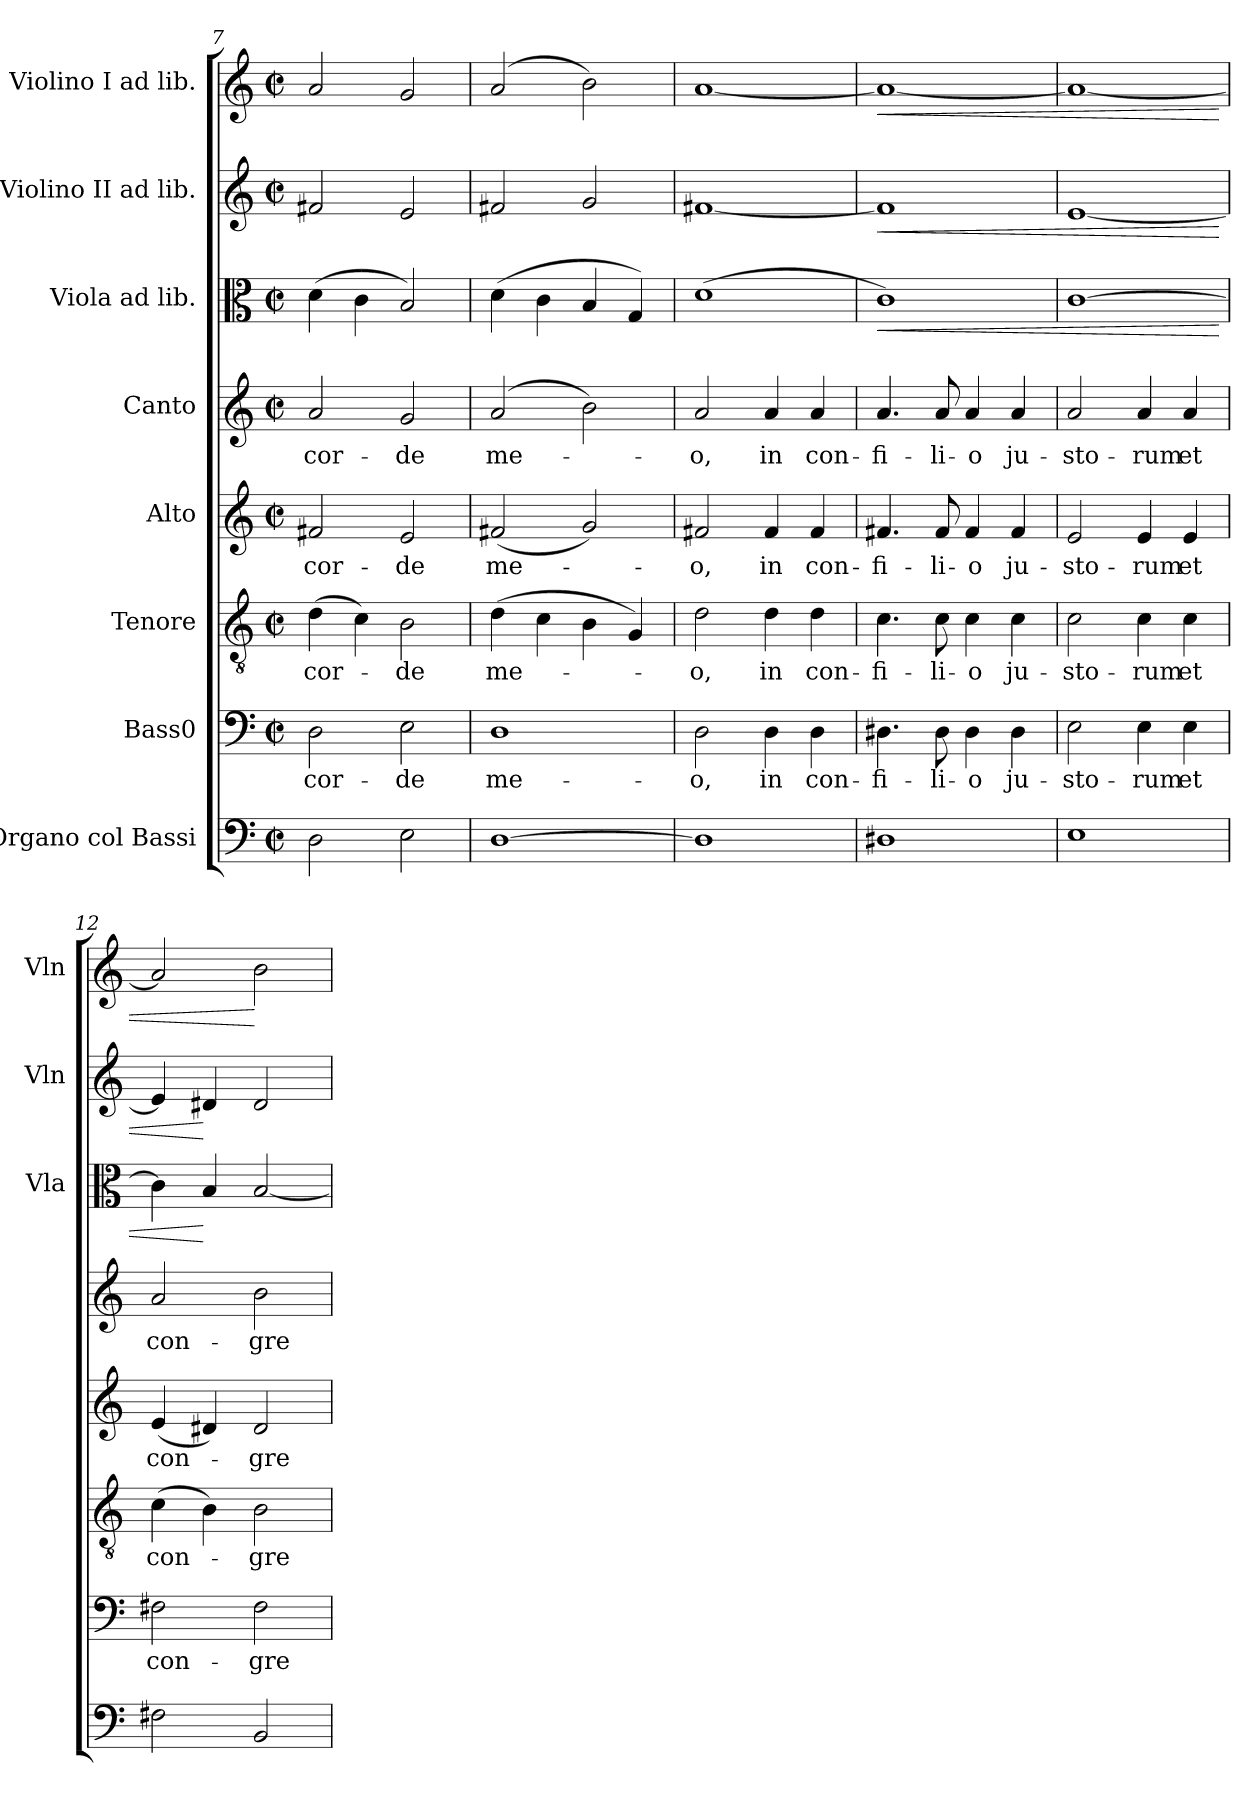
**kern	**kern	**text	**kern	**text	**kern	**text	**kern	**text	**kern	**dynam	**kern	**dynam	**kern	**dynam
*part8	*part7	*part7	*part6	*part6	*part5	*part5	*part4	*part4	*part3	*part3	*part2	*part2	*part1	*part1
*staff8	*staff7	*staff7	*staff6	*staff6	*staff5	*staff5	*staff4	*staff4	*staff3	*staff3	*staff2	*staff2	*staff1	*staff1
*I"Organo col Bassi	*I"Bass0	*	*I"Tenore	*	*I"Alto	*	*I"Canto	*	*I"Viola ad lib.	*	*I"Violino II ad lib.	*	*I"Violino I ad lib.	*
*	*	*	*	*	*	*	*	*	*I'Vla	*	*I'Vln	*	*I'Vln	*
*clefF4	*clefF4	*	*clefGv2	*	*clefG2	*	*clefG2	*	*clefC3	*	*clefG2	*	*clefG2	*
*k[]	*k[]	*	*k[]	*	*k[]	*	*k[]	*	*k[]	*	*k[]	*	*k[]	*
*M2/2	*M2/2	*	*M2/2	*	*M2/2	*	*M2/2	*	*M2/2	*	*M2/2	*	*M2/2	*
*met(c|)	*met(c|)	*	*met(c|)	*	*met(c|)	*	*met(c|)	*	*met(c|)	*	*met(c|)	*	*met(c|)	*
=7	=7	=7	=7	=7	=7	=7	=7	=7	=7	=7	=7	=7	=7	=7
!	!	!LO:LY:b	!	!LO:LY:b	!	!LO:LY:b	!	!LO:LY:b	!	!	!	!	!	!
2D\	2D\	cor-	(4d\	cor-	2f#X/	cor-	2a/	cor-	(4d\	.	2f#X/	.	2a/	.
.	.	.	4c\)	.	.	.	.	.	4c\	.	.	.	.	.
!	!	!LO:LY:b	!	!LO:LY:b	!	!LO:LY:b	!	!LO:LY:b	!	!	!	!	!	!
2E\	2E\	-de	2B\	-de	2e/	-de	2g/	-de	2B/)	.	2e/	.	2g/	.
!!LO:PB:g=z
=8	=8	=8	=8	=8	=8	=8	=8	=8	=8	=8	=8	=8	=8	=8
!	!	!LO:LY:b	!	!LO:LY:b	!	!LO:LY:b	!	!LO:LY:b	!	!	!	!	!	!
[1D	1D	me-	(4d\	me-	(2f#X/	me-	(2a/	me-	(4d\	.	2f#X/	.	(2a/	.
.	.	.	4c\	.	.	.	.	.	4c\	.	.	.	.	.
.	.	.	4B\	.	2g/)	.	2b\)	.	4B/	.	2g/	.	2b\)	.
.	.	.	4G/)	.	.	.	.	.	4G/)	.	.	.	.	.
=9	=9	=9	=9	=9	=9	=9	=9	=9	=9	=9	=9	=9	=9	=9
!	!	!LO:LY:b	!	!LO:LY:b	!	!LO:LY:b	!	!LO:LY:b	!	!	!	!	!	!
1D]	2D\	-o,	2d\	-o,	2f#X/	-o,	2a/	-o,	(1d	.	[1f#X	.	[1a	.
!	!	!LO:LY:b	!	!LO:LY:b	!	!LO:LY:b	!	!LO:LY:b	!	!	!	!	!	!
.	4D\	in	4d\	in	4f#/	in	4a/	in	.	.	.	.	.	.
!	!	!LO:LY:b	!	!LO:LY:b	!	!LO:LY:b	!	!LO:LY:b	!	!	!	!	!	!
.	4D\	con-	4d\	con-	4f#/	con-	4a/	con-	.	.	.	.	.	.
=10	=10	=10	=10	=10	=10	=10	=10	=10	=10	=10	=10	=10	=10	=10
!	!	!LO:LY:b	!	!LO:LY:b	!	!LO:LY:b	!	!LO:LY:b	!	!LO:HP:b	!	!LO:HP:b	!	!LO:HP:b
1D#X	4.D#X\	-fi-	4.c\	-fi-	4.f#X/	-fi-	4.a/	-fi-	1c)	<	1f#]	<	1a_	<
!	!	!LO:LY:b	!	!LO:LY:b	!	!LO:LY:b	!	!LO:LY:b	!	!	!	!	!	!
.	8D#\	-li-	8c\	-li-	8f#/	-li-	8a/	-li-	.	.	.	.	.	.
!	!	!LO:LY:b	!	!LO:LY:b	!	!LO:LY:b	!	!LO:LY:b	!	!	!	!	!	!
.	4D#\	-o	4c\	-o	4f#/	-o	4a/	-o	.	.	.	.	.	.
!	!	!LO:LY:b	!	!LO:LY:b	!	!LO:LY:b	!	!LO:LY:b	!	!	!	!	!	!
.	4D#\	ju-	4c\	ju-	4f#/	ju-	4a/	ju-	.	.	.	.	.	.
=11	=11	=11	=11	=11	=11	=11	=11	=11	=11	=11	=11	=11	=11	=11
!	!	!LO:LY:b	!	!LO:LY:b	!	!LO:LY:b	!	!LO:LY:b	!	!	!	!	!	!
1E	2E\	-sto-	2c\	-sto-	2e/	-sto-	2a/	-sto-	[1c	.	[1e	.	1a_	.
!	!	!LO:LY:b	!	!LO:LY:b	!	!LO:LY:b	!	!LO:LY:b	!	!	!	!	!	!
.	4E\	-rum	4c\	-rum	4e/	-rum	4a/	-rum	.	.	.	.	.	.
!	!	!LO:LY:b	!	!LO:LY:b	!	!LO:LY:b	!	!LO:LY:b	!	!	!	!	!	!
.	4E\	et	4c\	et	4e/	et	4a/	et	.	.	.	.	.	.
=12	=12	=12	=12	=12	=12	=12	=12	=12	=12	=12	=12	=12	=12	=12
!	!	!LO:LY:b	!	!LO:LY:b	!	!LO:LY:b	!	!LO:LY:b	!	!	!	!	!	!
2F#X\	2F#X\	con-	(4c\	con-	(4e/	con-	2a/	con-	4c\]	.	4e/]	.	2a/]	.
.	.	.	4B\)	.	4d#X/)	.	.	.	4B/	[	4d#X/	[	.	.
!	!	!LO:LY:b	!	!LO:LY:b	!	!LO:LY:b	!	!LO:LY:b	!	!	!	!	!	!
2BB/	2F#\	-gre-	2B\	-gre-	2d#/	-gre-	2b\	-gre-	[2B/	.	2d#/	.	2b\	[
=	=	=	=	=	=	=	=	=	=	=	=	=	=	=
*-	*-	*-	*-	*-	*-	*-	*-	*-	*-	*-	*-	*-	*-	*-
